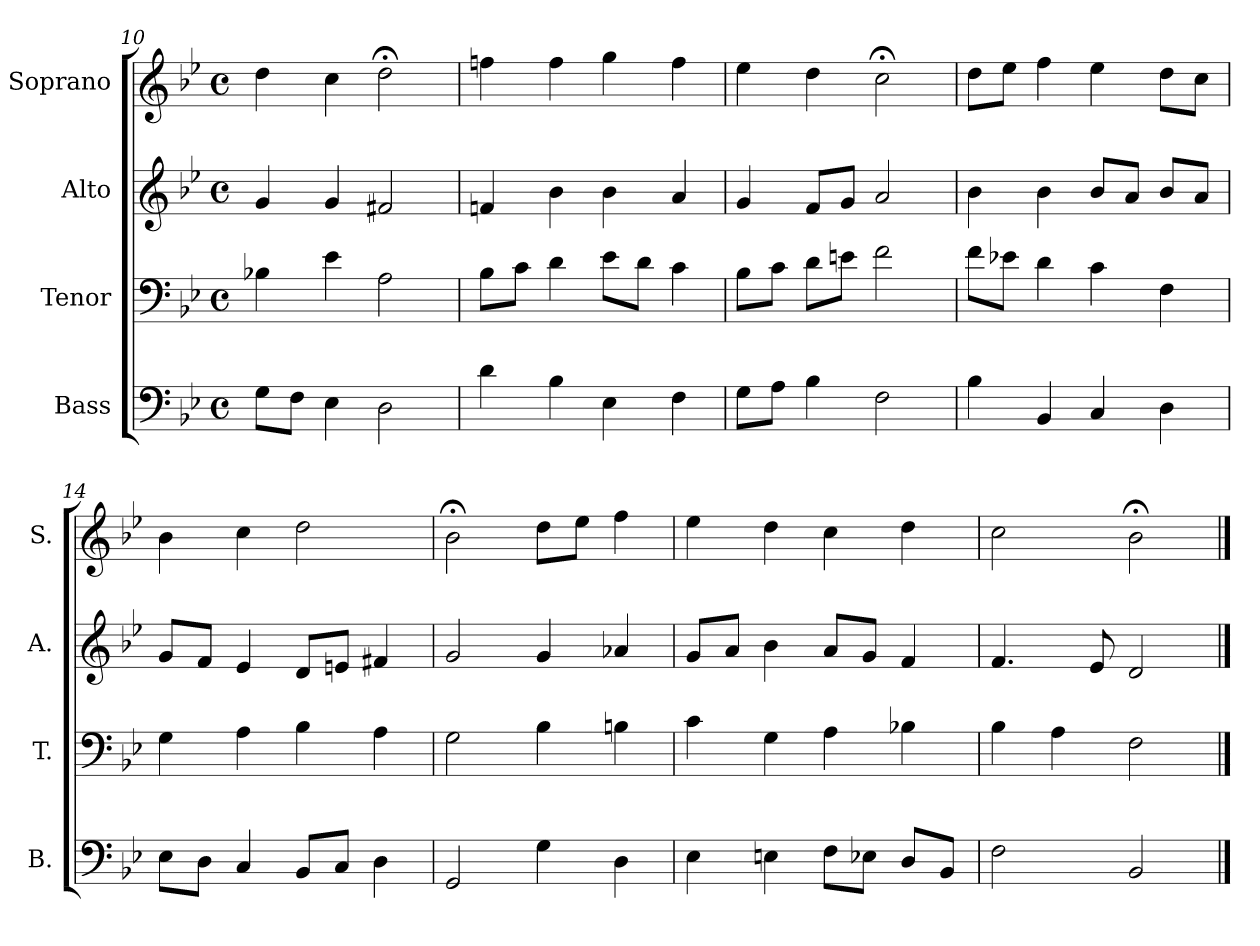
**kern	**kern	**kern	**kern
*part4	*part3	*part2	*part1
*staff4	*staff3	*staff2	*staff1
*I"Bass	*I"Tenor	*I"Alto	*I"Soprano
*I'B.	*I'T.	*I'A.	*I'S.
!!LO:LB:g=z
*clefF4	*clefF4	*clefG2	*clefG2
*k[b-e-]	*k[b-e-]	*k[b-e-]	*k[b-e-]
*B-:	*B-:	*B-:	*B-:
*M4/4	*M4/4	*M4/4	*M4/4
*met(c)	*met(c)	*met(c)	*met(c)
=10	=10	=10	=10
8G\L	4B-X\	4g/	4dd\
8F\J	.	.	.
4E-\	4e-\	4g/	4cc\
2D\	2A\	2f#X/	2dd;<\
=11	=11	=11	=11
4d\	8B-\L	4fn/	4ffn\
.	8c\J	.	.
4B-\	4d\	4b-\	4ff\
4E-\	8e-\L	4b-\	4gg\
.	8d\J	.	.
4F\	4c\	4a/	4ff\
=12	=12	=12	=12
8G\L	8B-\L	4g/	4ee-\
8A\J	8c\J	.	.
4B-\	8d\L	8f/L	4dd\
.	8en\J	8g/J	.
2F\	2f\	2a/	2cc;<\
=13	=13	=13	=13
4B-\	8f\L	4b-\	8dd\L
.	8e-X\J	.	8ee-\J
4BB-/	4d\	4b-\	4ff\
4C/	4c\	8b-/L	4ee-\
.	.	8a/J	.
4D\	4F\	8b-/L	8dd\L
.	.	8a/J	8cc\J
!!LO:PB:g=z
=14	=14	=14	=14
8E-\L	4G\	8g/L	4b-\
8D\J	.	8f/J	.
4C/	4A\	4e-/	4cc\
8BB-/L	4B-\	8d/L	2dd\
8C/J	.	8en/J	.
4D\	4A\	4f#X/	.
=15	=15	=15	=15
2GG/	2G\	2g/	2b-;<\
4G\	4B-\	4g/	8dd\L
.	.	.	8ee-\J
4D\	4Bn\	4a-X/	4ff\
=16	=16	=16	=16
4E-\	4c\	8g/L	4ee-\
.	.	8a/J	.
4En\	4G\	4b-\	4dd\
8F\L	4A\	8a/L	4cc\
8E-X\J	.	8g/J	.
8D/L	4B-X\	4f/	4dd\
8BB-/J	.	.	.
=17	=17	=17	=17
2F\	4B-\	4.f/	2cc\
.	4A\	.	.
.	.	8e-/	.
2BB-/	2F\	2d/	2b-;<\
==	==	==	==
*-	*-	*-	*-
